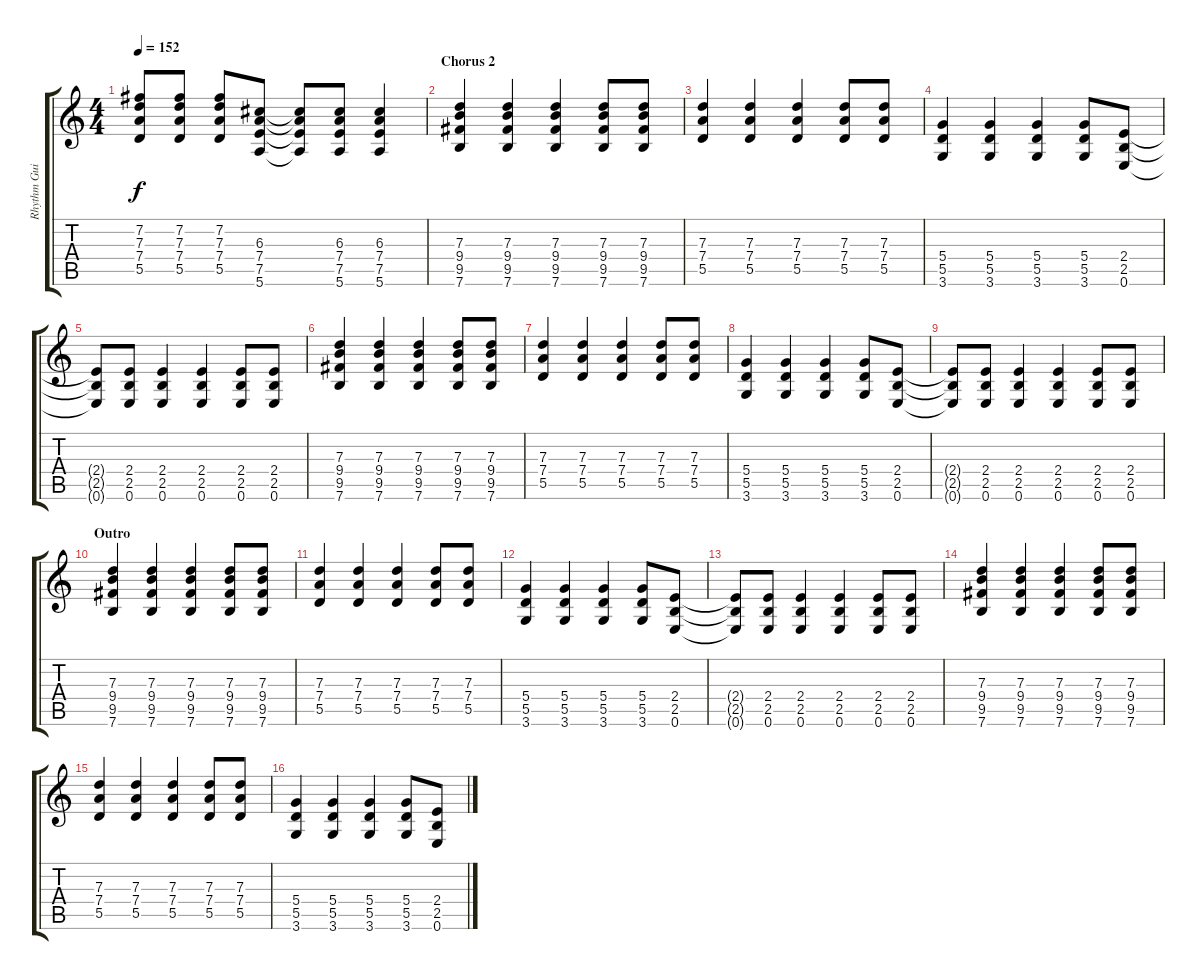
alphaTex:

\track ("Rhythm Guitar 2" "Rhythm Gui") {instrument distortionguitar}
\staff {score tabs}
\tuning (E4 B3 G3 D3 A2 E2) {hide}
\ts (4 4)
\tempo 152
\clef g2
\ks c
(7.2{t} 7.3{t} 7.4{t} 5.5{t}).8{dy f} (7.2 7.3 7.4 5.5).8 (7.2 7.3 7.4 5.5).8 (6.3 7.4 7.5 5.6).8 (6.3{t} 7.4{t} 7.5{t} 5.6{t}).8 (6.3 7.4 7.5 5.6).8 (6.3 7.4 7.5 5.6).4 |
\section ("" "Chorus 2")
(7.3 9.4 9.5 7.6).4 (7.3 9.4 9.5 7.6).4 (7.3 9.4 9.5 7.6).4 (7.3 9.4 9.5 7.6).8 (7.3 9.4 9.5 7.6).8 |
(7.3 7.4 5.5).4 (7.3 7.4 5.5).4 (7.3 7.4 5.5).4 (7.3 7.4 5.5).8 (7.3 7.4 5.5).8 |
(5.4 5.5 3.6).4 (5.4 5.5 3.6).4 (5.4 5.5 3.6).4 (5.4 5.5 3.6).8 (2.4 2.5 0.6).8 |
(2.4{t} 2.5{t} 0.6{t}).8 (2.4 2.5 0.6).8 (2.4 2.5 0.6).4 (2.4 2.5 0.6).4 (2.4 2.5 0.6).8 (2.4 2.5 0.6).8 |
(7.3 9.4 9.5 7.6).4 (7.3 9.4 9.5 7.6).4 (7.3 9.4 9.5 7.6).4 (7.3 9.4 9.5 7.6).8 (7.3 9.4 9.5 7.6).8 |
(7.3 7.4 5.5).4 (7.3 7.4 5.5).4 (7.3 7.4 5.5).4 (7.3 7.4 5.5).8 (7.3 7.4 5.5).8 |
(5.4 5.5 3.6).4 (5.4 5.5 3.6).4 (5.4 5.5 3.6).4 (5.4 5.5 3.6).8 (2.4 2.5 0.6).8 |
(2.4{t} 2.5{t} 0.6{t}).8 (2.4 2.5 0.6).8 (2.4 2.5 0.6).4 (2.4 2.5 0.6).4 (2.4 2.5 0.6).8 (2.4 2.5 0.6).8 |
\section ("" "Outro")
(7.3 9.4 9.5 7.6).4 (7.3 9.4 9.5 7.6).4 (7.3 9.4 9.5 7.6).4 (7.3 9.4 9.5 7.6).8 (7.3 9.4 9.5 7.6).8 |
(7.3 7.4 5.5).4 (7.3 7.4 5.5).4 (7.3 7.4 5.5).4 (7.3 7.4 5.5).8 (7.3 7.4 5.5).8 |
(5.4 5.5 3.6).4 (5.4 5.5 3.6).4 (5.4 5.5 3.6).4 (5.4 5.5 3.6).8 (2.4 2.5 0.6).8 |
(2.4{t} 2.5{t} 0.6{t}).8 (2.4 2.5 0.6).8 (2.4 2.5 0.6).4 (2.4 2.5 0.6).4 (2.4 2.5 0.6).8 (2.4 2.5 0.6).8 |
(7.3 9.4 9.5 7.6).4 (7.3 9.4 9.5 7.6).4 (7.3 9.4 9.5 7.6).4 (7.3 9.4 9.5 7.6).8 (7.3 9.4 9.5 7.6).8 |
(7.3 7.4 5.5).4 (7.3 7.4 5.5).4 (7.3 7.4 5.5).4 (7.3 7.4 5.5).8 (7.3 7.4 5.5).8 |
(5.4 5.5 3.6).4 (5.4 5.5 3.6).4 (5.4 5.5 3.6).4 (5.4 5.5 3.6).8 (2.4 2.5 0.6).8
